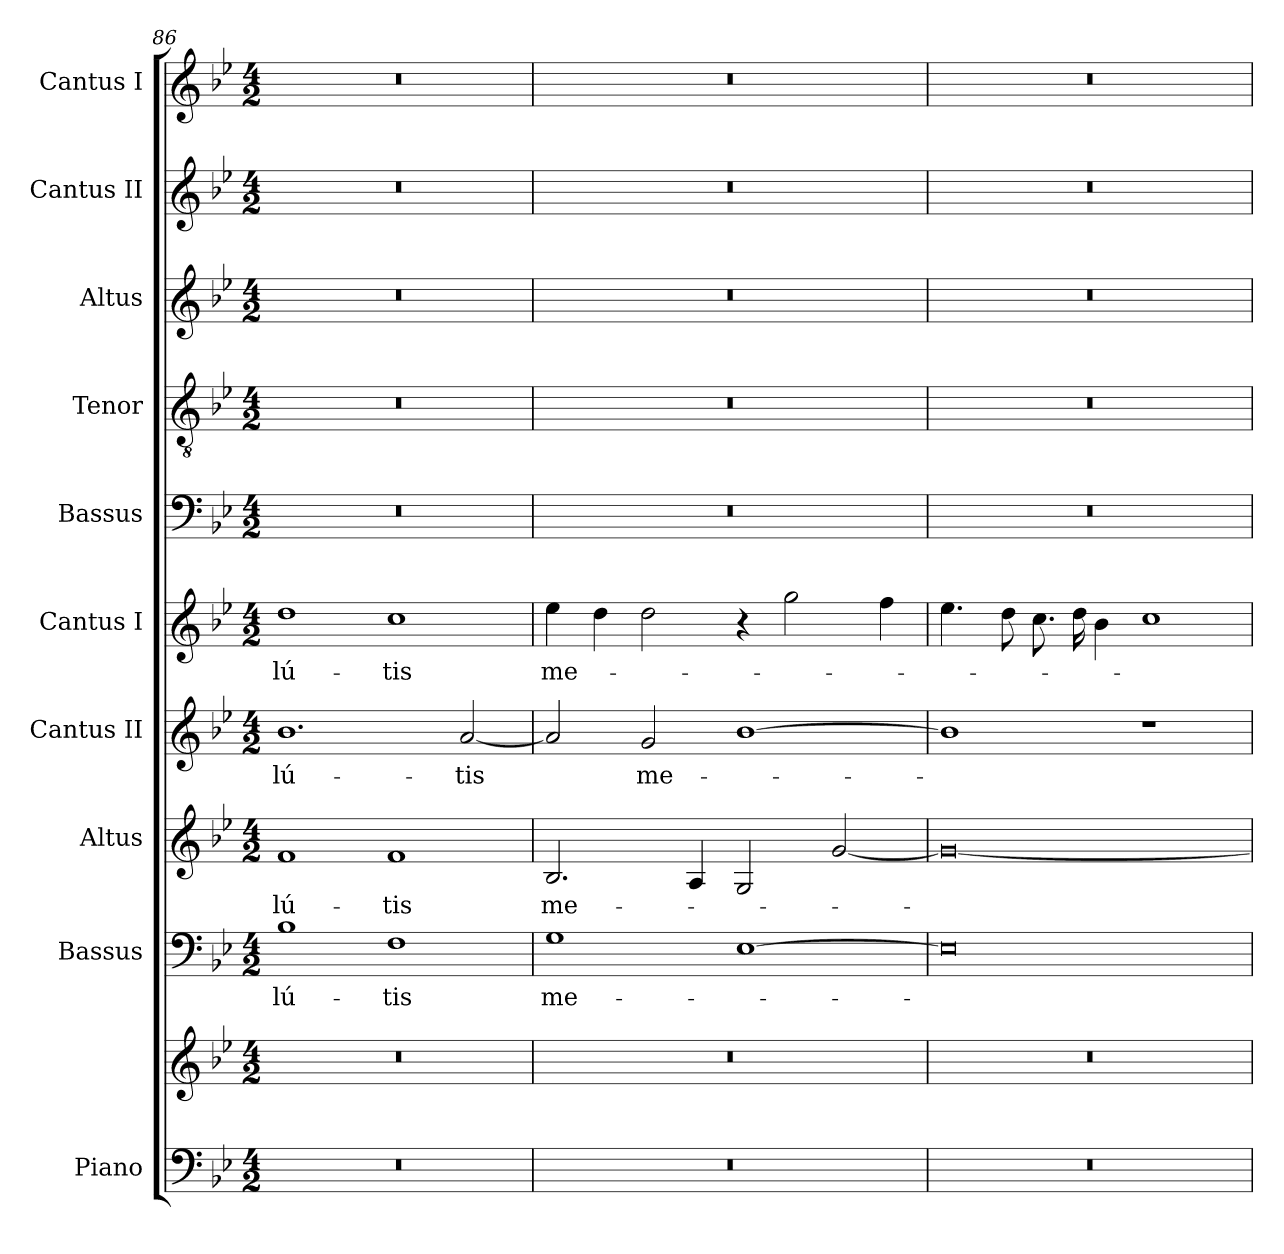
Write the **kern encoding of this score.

**kern	**kern	**kern	**text	**kern	**text	**kern	**text	**kern	**text	**kern	**kern	**kern	**kern	**kern
*part10	*part10	*part9	*part9	*part8	*part8	*part7	*part7	*part6	*part6	*part5	*part4	*part3	*part2	*part1
*staff11	*staff10	*staff9	*staff9	*staff8	*staff8	*staff7	*staff7	*staff6	*staff6	*staff5	*staff4	*staff3	*staff2	*staff1
*I"Piano	*	*I"Bassus	*	*I"Altus	*	*I"Cantus II	*	*I"Cantus I	*	*I"Bassus	*I"Tenor	*I"Altus	*I"Cantus II	*I"Cantus I
*I'Pno	*	*I'B.	*	*I'A.	*	*I'C.2	*	*I'C.1	*	*I'B.	*I'T.	*I'A.	*I'C.2	*I'C.1
*clefF4	*clefG2	*clefF4	*	*clefG2	*	*clefG2	*	*clefG2	*	*clefF4	*clefGv2	*clefG2	*clefG2	*clefG2
*	*	*	*	*	*	*	*	*	*	*	*ITrd7c12	*	*	*
*k[b-e-]	*k[b-e-]	*k[b-e-]	*	*k[b-e-]	*	*k[b-e-]	*	*k[b-e-]	*	*k[b-e-]	*k[b-e-]	*k[b-e-]	*k[b-e-]	*k[b-e-]
*B-:	*B-:	*B-:	*	*B-:	*	*B-:	*	*B-:	*	*B-:	*B-:	*B-:	*B-:	*B-:
*M4/2	*M4/2	*M4/2	*	*M4/2	*	*M4/2	*	*M4/2	*	*M4/2	*M4/2	*M4/2	*M4/2	*M4/2
=86	=86	=86	=86	=86	=86	=86	=86	=86	=86	=86	=86	=86	=86	=86
!LO:N:vis=1	!LO:N:vis=1	!	!	!	!	!	!	!	!	!	!	!	!	!
!	!	!	!LO:LY:b:color=#000000	!	!	!	!	!	!	!	!	!	!	!
!	!	!	!	!	!LO:LY:b:color=#000000	!	!	!	!	!	!	!	!	!
!	!	!	!	!	!	!	!LO:LY:b:color=#000000	!	!	!	!	!	!	!
!	!	!	!	!	!	!	!	!	!LO:LY:b:color=#000000	!LO:N:vis=1	!LO:N:vis=1	!LO:N:vis=1	!LO:N:vis=1	!LO:N:vis=1
0r	0r	1B-i	-lú-	1fi	-lú-	1.b-i	-lú-	1ddi	-lú-	0r	0r	0r	0r	0r
!	!	!	!LO:LY:b:color=#000000	!	!	!	!	!	!	!	!	!	!	!
!	!	!	!	!	!LO:LY:b:color=#000000	!	!	!	!	!	!	!	!	!
!	!	!	!	!	!	!	!	!	!LO:LY:b:color=#000000	!	!	!	!	!
.	.	1Fi	-tis	1fi	-tis	.	.	1cci	-tis	.	.	.	.	.
!	!	!	!	!	!	!	!LO:LY:b:color=#000000	!	!	!	!	!	!	!
.	.	.	.	.	.	[2ai/	-tis	.	.	.	.	.	.	.
=87	=87	=87	=87	=87	=87	=87	=87	=87	=87	=87	=87	=87	=87	=87
!LO:N:vis=1	!LO:N:vis=1	!	!	!	!	!	!	!	!	!	!	!	!	!
!	!	!	!LO:LY:b:color=#000000	!	!	!	!	!	!	!	!	!	!	!
!	!	!	!	!	!LO:LY:b:color=#000000	!	!	!	!	!	!	!	!	!
!	!	!	!	!	!	!	!	!	!LO:LY:b:color=#000000	!LO:N:vis=1	!LO:N:vis=1	!LO:N:vis=1	!LO:N:vis=1	!LO:N:vis=1
0r	0r	1Gi	me-	2.B-i/	me-	2ai/]	.	4ee-i\	me-	0r	0r	0r	0r	0r
.	.	.	.	.	.	.	.	4ddi\	.	.	.	.	.	.
!	!	!	!	!	!	!	!LO:LY:b:color=#000000	!	!	!	!	!	!	!
.	.	.	.	.	.	2gi/	me-	2ddi\	.	.	.	.	.	.
.	.	.	.	4Ai/	.	.	.	.	.	.	.	.	.	.
.	.	[1E-i	.	2Gi/	.	[1b-i	.	4r	.	.	.	.	.	.
.	.	.	.	.	.	.	.	2ggi\	.	.	.	.	.	.
.	.	.	.	[2gi/	.	.	.	.	.	.	.	.	.	.
.	.	.	.	.	.	.	.	4ffi\	.	.	.	.	.	.
=88	=88	=88	=88	=88	=88	=88	=88	=88	=88	=88	=88	=88	=88	=88
!LO:N:vis=1	!LO:N:vis=1	!	!	!	!	!	!	!	!	!LO:N:vis=1	!LO:N:vis=1	!LO:N:vis=1	!LO:N:vis=1	!LO:N:vis=1
0r	0r	0E-i]	.	0gi_	.	1b-i]	.	4.ee-i\	.	0r	0r	0r	0r	0r
.	.	.	.	.	.	.	.	8ddi\	.	.	.	.	.	.
.	.	.	.	.	.	.	.	8.cci\	.	.	.	.	.	.
.	.	.	.	.	.	.	.	16ddi\	.	.	.	.	.	.
.	.	.	.	.	.	.	.	4b-i\	.	.	.	.	.	.
.	.	.	.	.	.	1r	.	1cci	.	.	.	.	.	.
=	=	=	=	=	=	=	=	=	=	=	=	=	=	=
*-	*-	*-	*-	*-	*-	*-	*-	*-	*-	*-	*-	*-	*-	*-
